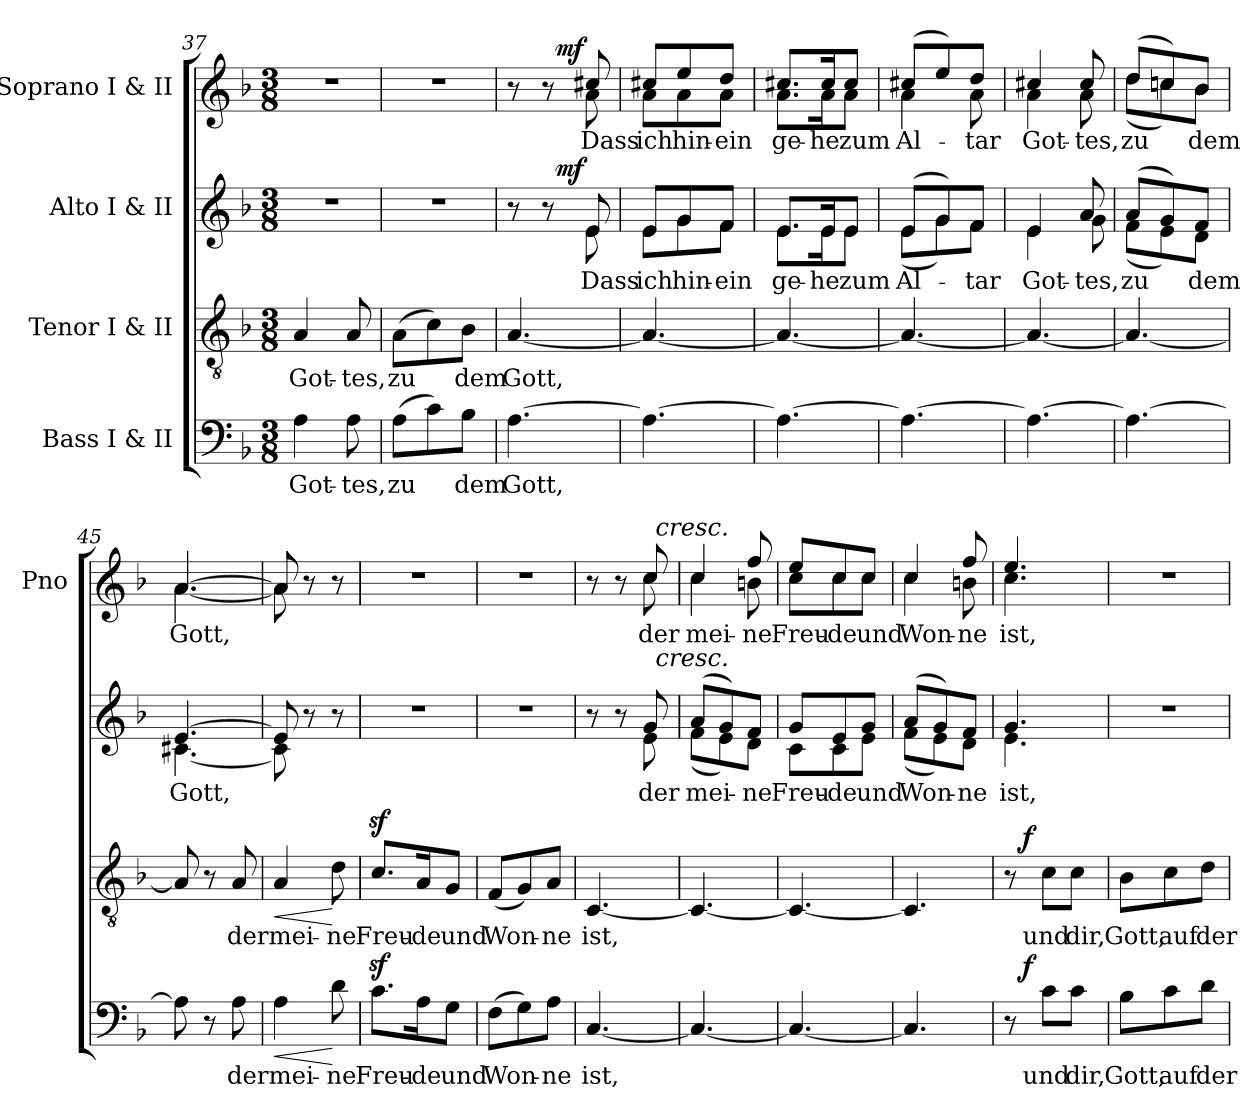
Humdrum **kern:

**kern	**text	**dynam	**kern	**text	**dynam	**kern	**text	**dynam	**kern	**text	**dynam
*part4	*part4	*part4	*part3	*part3	*part3	*part2	*part2	*part2	*part1	*part1	*part1
*staff4	*staff4	*staff4	*staff3	*staff3	*staff3	*staff2	*staff2	*staff2	*staff1	*staff1	*staff1
*I"Bass I & II	*	*	*I"Tenor I & II	*	*	*I"Alto I & II	*	*	*I"Soprano I & II	*	*
*	*	*	*	*	*	*	*	*	*I'Pno	*	*
*clefF4	*	*	*clefGv2	*	*	*clefG2	*	*	*clefG2	*	*
*k[b-]	*	*	*k[b-]	*	*	*k[b-]	*	*	*k[b-]	*	*
*d:	*	*	*d:	*	*	*d:	*	*	*d:	*	*
*M3/8	*	*	*M3/8	*	*	*M3/8	*	*	*M3/8	*	*
=37	=37	=37	=37	=37	=37	=37	=37	=37	=37	=37	=37
4A\	Got-	.	4A/	Got-	.	4.r	.	.	4.r	.	.
8A\	-tes,	.	8A/	-tes,	.	.	.	.	.	.	.
=38	=38	=38	=38	=38	=38	=38	=38	=38	=38	=38	=38
(8A\L	zu	.	(8A\L	zu	.	4.r	.	.	4.r	.	.
8c\)	.	.	8c\)	.	.	.	.	.	.	.	.
8B-\J	dem	.	8B-\J	dem	.	.	.	.	.	.	.
=39	=39	=39	=39	=39	=39	=39	=39	=39	=39	=39	=39
*	*	*	*	*	*	*^	*	*	*^	*	*
*	*	*	*	*	*	*	*^	*	*	*	*^	*	*
[4.A\	Gott,	.	[4.A/	Gott,	.	8r	8ryy	8ryy	.	.	8r	8ryy	8ryy	.	.
.	.	.	.	.	.	8r	8ryy	32ryy	.	.	8r	8ryy	32ryy	.	.
!	!	!	!	!	!	!	!	!	!	!LO:DY:a	!	!	!	!	!LO:DY:a
.	.	.	.	.	.	.	.	8..ryy	.	mf	.	.	8..ryy	.	mf
.	.	.	.	.	.	8e/	8e\	.	Dass	.	8cc#X/	8a\	.	Dass	.
*	*	*	*	*	*	*	*v	*v	*	*	*	*	*	*	*
*	*	*	*	*	*	*	*	*	*	*	*v	*v	*	*
=40	=40	=40	=40	=40	=40	=40	=40	=40	=40	=40	=40	=40	=40
4.A\_	.	.	4.A/_	.	.	8e/L	8e\L	ich	.	8cc#X/L	8a\L	ich	.
.	.	.	.	.	.	8g/	8g\	hin-	.	8ee/	8a\	hin-	.
.	.	.	.	.	.	8f/J	8f\J	-ein	.	8dd/J	8a\J	-ein	.
=41	=41	=41	=41	=41	=41	=41	=41	=41	=41	=41	=41	=41	=41
4.A\_	.	.	4.A/_	.	.	8.e/L	8.e\L	ge-	.	8.cc#X/L	8.a\L	ge-	.
.	.	.	.	.	.	16e/k	16e\k	-he	.	16cc#/k	16a\k	-he	.
.	.	.	.	.	.	8e/J	8e\J	zum	.	8cc#/J	8a\J	zum	.
=42	=42	=42	=42	=42	=42	=42	=42	=42	=42	=42	=42	=42	=42
4.A\_	.	.	4.A/_	.	.	(8e/L	(8e\L	Al-	.	(8cc#X/L	4a\	Al-	.
.	.	.	.	.	.	8g/)	8g\)	.	.	8ee/)	.	.	.
.	.	.	.	.	.	8f/J	8f\J	-tar	.	8dd/J	8a\	-tar	.
!!LO:LB:g=z	!!
=43	=43	=43	=43	=43	=43	=43	=43	=43	=43	=43	=43	=43	=43
4.A\_	.	.	4.A/_	.	.	4e/	4e\	Got-	.	4cc#X/	4a\	Got-	.
.	.	.	.	.	.	8a/	8g\	-tes,	.	8cc#/	8a\	-tes,	.
=44	=44	=44	=44	=44	=44	=44	=44	=44	=44	=44	=44	=44	=44
4.A\_	.	.	4.A/_	.	.	(8a/L	(8f\L	zu	.	(8dd/L	(8dd\L	zu	.
.	.	.	.	.	.	8g/)	8e\)	.	.	8ccn/)	8ccn\)	.	.
.	.	.	.	.	.	8f/J	8d\J	dem	.	8b-/J	8b-\J	dem	.
=45	=45	=45	=45	=45	=45	=45	=45	=45	=45	=45	=45	=45	=45
8A\]	.	.	8A/]	.	.	[>4.e/	[<4.c#X\	Gott,	.	[>4.a/	[<4.a\	Gott,	.
8r	.	.	8r	.	.	.	.	.	.	.	.	.	.
8A\	der	.	8A/	der	.	.	.	.	.	.	.	.	.
=46	=46	=46	=46	=46	=46	=46	=46	=46	=46	=46	=46	=46	=46
!	!	!LO:HP:b	!	!	!LO:HP:b	!	!	!	!	!	!	!	!
4A\	mei-	<	4A/	mei-	<	8e/]	8c#\]	.	.	8a/]	8a\]	.	.
.	.	.	.	.	.	8r	8ryy	.	.	8r	8ryy	.	.
8d\	-ne	[	8d\	-ne	[	8r	8ryy	.	.	8r	8ryy	.	.
*	*	*	*	*	*	*v	*v	*	*	*	*	*	*
*	*	*	*	*	*	*	*	*	*v	*v	*	*
=47	=47	=47	=47	=47	=47	=47	=47	=47	=47	=47	=47
8.cz>\L	Freu-	.	8.cz>/L	Freu-	.	4.r	.	.	4.r	.	.
16A\k	-de	.	16A/k	-de	.	.	.	.	.	.	.
8G\J	und	.	8G/J	und	.	.	.	.	.	.	.
=48	=48	=48	=48	=48	=48	=48	=48	=48	=48	=48	=48
(8F\L	Won-	.	(8F/L	Won-	.	4.r	.	.	4.r	.	.
8G\)	.	.	8G/)	.	.	.	.	.	.	.	.
8A\J	-ne	.	8A/J	-ne	.	.	.	.	.	.	.
=49	=49	=49	=49	=49	=49	=49	=49	=49	=49	=49	=49
*	*	*	*	*	*	*^	*	*	*^	*	*
*	*	*	*	*	*	*	*^	*	*	*	*^	*	*
[4.C/	ist,	.	[4.C/	ist,	.	8r	8ryy	4ryy	.	.	8r	8ryy	4ryy	.	.
.	.	.	.	.	.	8r	8ryy	.	.	.	8r	8ryy	.	.	.
.	.	.	.	.	.	8g/	8e\	32ryy	der	.	8cc/	8cc\	32ryy	der	.
!	!	!	!	!	!	!	!	!	!	!	!	!	!LO:TX:a:i:t=cresc.	!	!
!	!	!	!	!	!	!	!	!LO:TX:a:i:t=cresc.	!	!	!	!	!	!	!
.	.	.	.	.	.	.	.	16.ryy	.	.	.	.	16.ryy	.	.
*	*	*	*	*	*	*	*v	*v	*	*	*	*	*	*	*
*	*	*	*	*	*	*	*	*	*	*	*v	*v	*	*
=50	=50	=50	=50	=50	=50	=50	=50	=50	=50	=50	=50	=50	=50
4.C/_	.	.	4.C/_	.	.	(8a/L	(8f\L	mei-	.	4cc/	4cc\	mei-	.
.	.	.	.	.	.	8g/)	8e\)	.	.	.	.	.	.
.	.	.	.	.	.	8f/J	8d\J	-ne	.	8ff/	8bn\	-ne	.
!!LO:LB:g=z	!!
=51	=51	=51	=51	=51	=51	=51	=51	=51	=51	=51	=51	=51	=51
4.C/_	.	.	4.C/_	.	.	8g/L	8c\L	Freu-	.	8ee/L	8cc\L	Freu-	.
.	.	.	.	.	.	8e/	8c\	-de	.	8cc/	8cc\	-de	.
.	.	.	.	.	.	8g/J	8e\J	und	.	8cc/J	8cc\J	und	.
=52	=52	=52	=52	=52	=52	=52	=52	=52	=52	=52	=52	=52	=52
4.C/]	.	.	4.C/]	.	.	(8a/L	(8f\L	Won-	.	4cc/	4cc\	Won-	.
.	.	.	.	.	.	8g/)	8e\)	.	.	.	.	.	.
.	.	.	.	.	.	8f/J	8d\J	-ne	.	8ff/	8bn\	-ne	.
=53	=53	=53	=53	=53	=53	=53	=53	=53	=53	=53	=53	=53	=53
*^	*	*	*^	*	*	*	*	*	*	*	*	*	*
8r	16ryy	.	.	8r	16ryy	.	.	4.g/	4.e\	ist,	.	4.ee/	4.cc\	ist,	.
!	!	!	!LO:DY:a	!	!	!	!LO:DY:a	!	!	!	!	!	!	!	!
.	4ryy	.	f	.	4ryy	.	f	.	.	.	.	.	.	.	.
8c\L	.	und	.	8c\L	.	und	.	.	.	.	.	.	.	.	.
8c\J	.	dir,	.	8c\J	.	dir,	.	.	.	.	.	.	.	.	.
.	16ryy	.	.	.	16ryy	.	.	.	.	.	.	.	.	.	.
*v	*v	*	*	*	*	*	*	*v	*v	*	*	*v	*v	*	*
*	*	*	*v	*v	*	*	*	*	*	*	*	*
=54	=54	=54	=54	=54	=54	=54	=54	=54	=54	=54	=54
8B-\L	Gott,	.	8B-\L	Gott,	.	4.r	.	.	4.r	.	.
8c\	auf	.	8c\	auf	.	.	.	.	.	.	.
8d\J	der	.	8d\J	der	.	.	.	.	.	.	.
=	=	=	=	=	=	=	=	=	=	=	=
*-	*-	*-	*-	*-	*-	*-	*-	*-	*-	*-	*-
